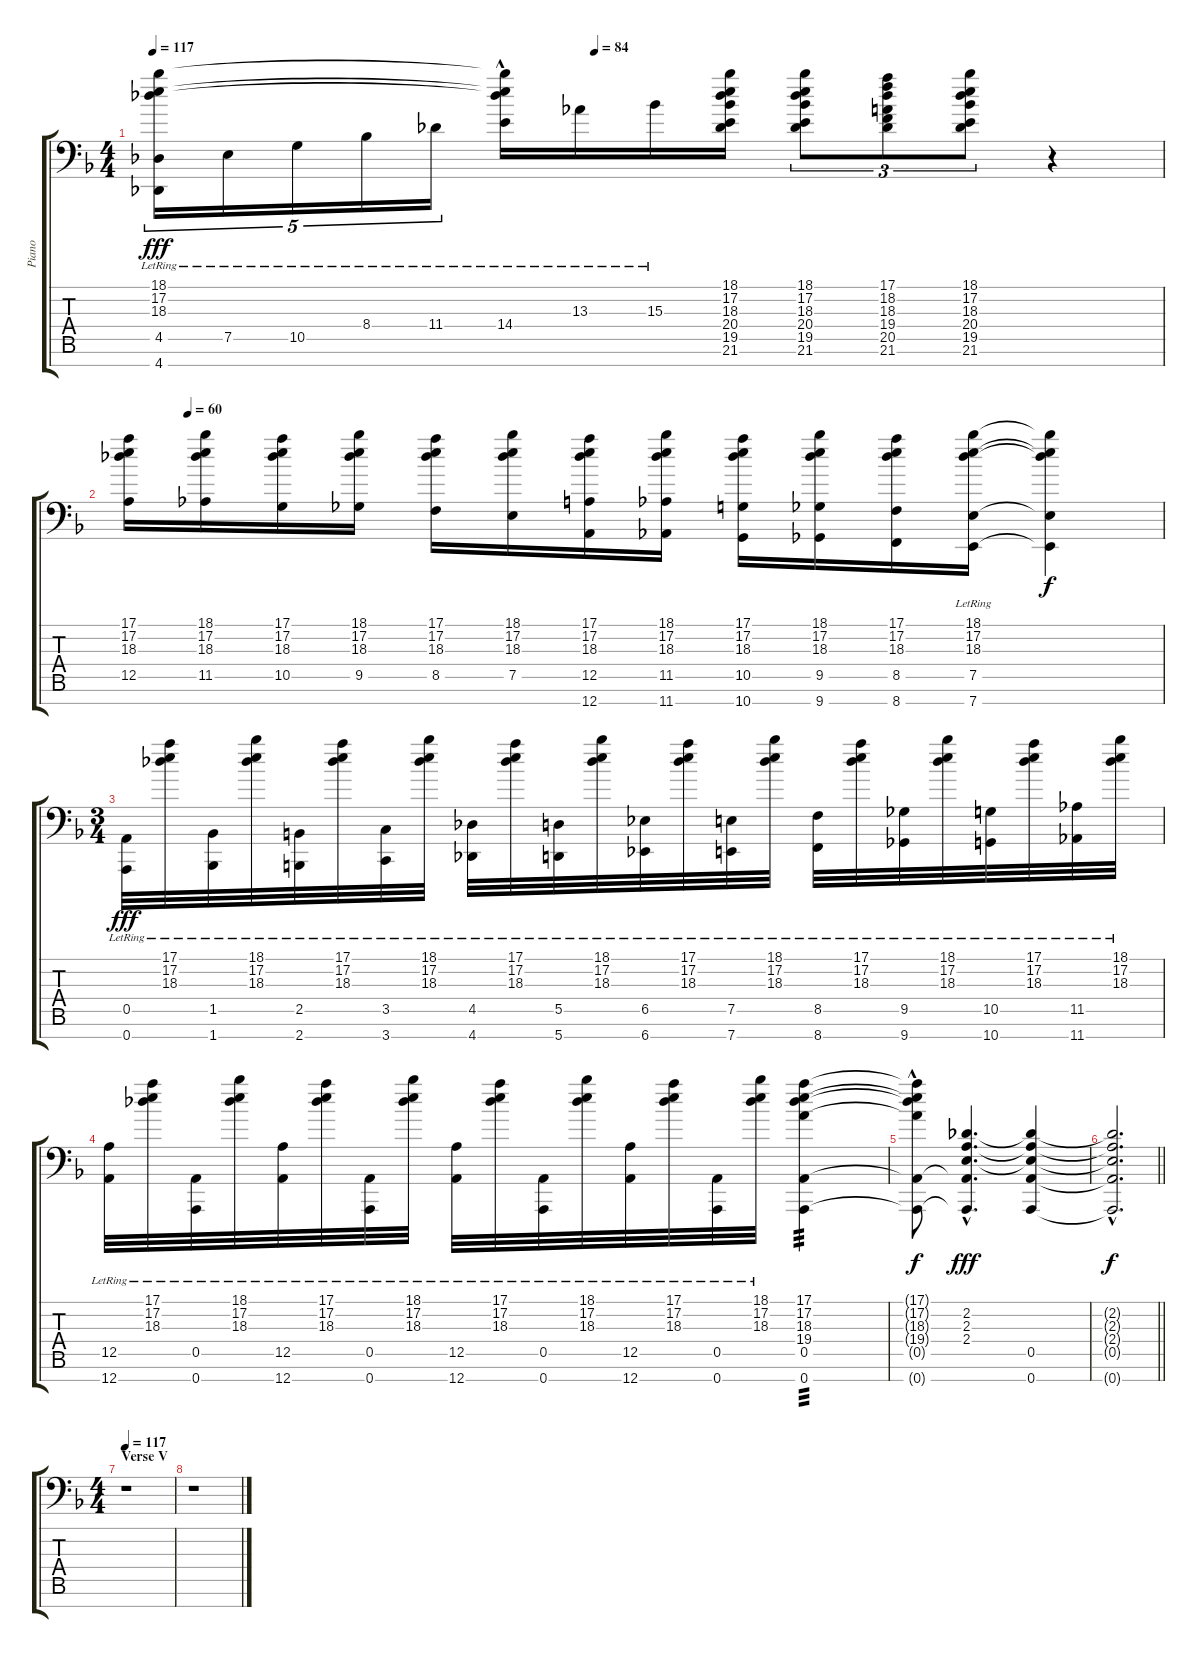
\track ("Piano" "Piano") {instrument acousticgrandpiano}
\staff {score tabs}
\tuning (E4 B3 G3 D3 A2 E2 A1) {hide}
\ts (4 4)
\tempo 117
\tempo (84 0.4375)
\clef f4
\ks f
(18.1 17.2 18.3 4.5{lr} 4.7{lr}).16{tu (5 4) dy fff} 7.5{lr}.16{tu (5 4)} 10.5{lr}.16{tu (5 4)} 8.4{lr}.16{tu (5 4)} 11.4{lr}.16{tu (5 4)} (18.1{hac t} 17.2{hac t} 18.3{hac t} 14.4{lr}).16 13.3{lr}.16 15.3{lr}.16 (18.1 17.2 18.3 20.4 19.5 21.6).16 (18.1 17.2 18.3 20.4 19.5 21.6).8{tu (3 2)} (17.1 18.2 18.3 19.4 20.5 21.6).8{tu (3 2)} (18.1 17.2 18.3 20.4 19.5 21.6).8{tu (3 2)} r.4 |
\tempo (60 0.0625)
(17.1 17.2 18.3 12.5).16 (18.1 17.2 18.3 11.5).16 (17.1 17.2 18.3 10.5).16 (18.1 17.2 18.3 9.5).16 (17.1 17.2 18.3 8.5).16 (18.1 17.2 18.3 7.5).16 (17.1 17.2 18.3 12.5 12.7).16 (18.1 17.2 18.3 11.5 11.7).16 (17.1 17.2 18.3 10.5 10.7).16 (18.1 17.2 18.3 9.5 9.7).16 (17.1 17.2 18.3 8.5 8.7).16 (18.1{lr} 17.2{lr} 18.3{lr} 7.5 7.7).16 (18.1{t} 17.2{t} 18.3{t} 7.5{t} 7.7{t}).4{dy f} |
\ts (3 4)
(0.5{lr} 0.7{lr}).32{dy fff} (17.1{lr} 17.2{lr} 18.3{lr}).32 (1.5{lr} 1.7{lr}).32 (18.1{lr} 17.2{lr} 18.3{lr}).32 (2.5{lr} 2.7{lr}).32 (17.1{lr} 17.2{lr} 18.3{lr}).32 (3.5{lr} 3.7{lr}).32 (18.1{lr} 17.2{lr} 18.3{lr}).32 (4.5{lr} 4.7{lr}).32 (17.1{lr} 17.2{lr} 18.3{lr}).32 (5.5{lr} 5.7{lr}).32 (18.1{lr} 17.2{lr} 18.3{lr}).32 (6.5{lr} 6.7{lr}).32 (17.1{lr} 17.2{lr} 18.3{lr}).32 (7.5{lr} 7.7{lr}).32 (18.1{lr} 17.2{lr} 18.3{lr}).32 (8.5{lr} 8.7{lr}).32 (17.1{lr} 17.2{lr} 18.3{lr}).32 (9.5{lr} 9.7{lr}).32 (18.1{lr} 17.2{lr} 18.3{lr}).32 (10.5{lr} 10.7{lr}).32 (17.1{lr} 17.2{lr} 18.3{lr}).32 (11.5{lr} 11.7{lr}).32 (18.1{lr} 17.2{lr} 18.3{lr}).32 |
(12.5{lr} 12.7{lr}).32 (17.1{lr} 17.2{lr} 18.3{lr}).32 (0.5{lr} 0.7{lr}).32 (18.1{lr} 17.2{lr} 18.3{lr}).32 (12.5{lr} 12.7{lr}).32 (17.1{lr} 17.2{lr} 18.3{lr}).32 (0.5{lr} 0.7{lr}).32 (18.1{lr} 17.2{lr} 18.3{lr}).32 (12.5{lr} 12.7{lr}).32 (17.1{lr} 17.2{lr} 18.3{lr}).32 (0.5{lr} 0.7{lr}).32 (18.1{lr} 17.2{lr} 18.3{lr}).32 (12.5{lr} 12.7{lr}).32 (17.1{lr} 17.2{lr} 18.3{lr}).32 (0.5{lr} 0.7{lr}).32 (18.1{lr} 17.2{lr} 18.3{lr}).32 (17.1 17.2 18.3 19.4 0.5 0.7).4{tp 3} |
(17.1{hac t} 17.2{hac t} 18.3{hac t} 19.4{hac t} 0.5{t} 0.7{t}).8{dy f} (2.2{hac} 2.3{hac} 2.4{hac} 0.5{hac t} 0.7{hac t}).4{d dy fff} (2.2{t} 2.3{t} 2.4{t} 0.5 0.7).4 |
\barLineRight lightlight
(2.2{hac t} 2.3{hac t} 2.4{hac t} 0.5{hac t} 0.7{hac t}).2{d dy f} |
\ts (4 4)
\section ("" "Verse V")
\tempo 117
r.1 |
r.1
